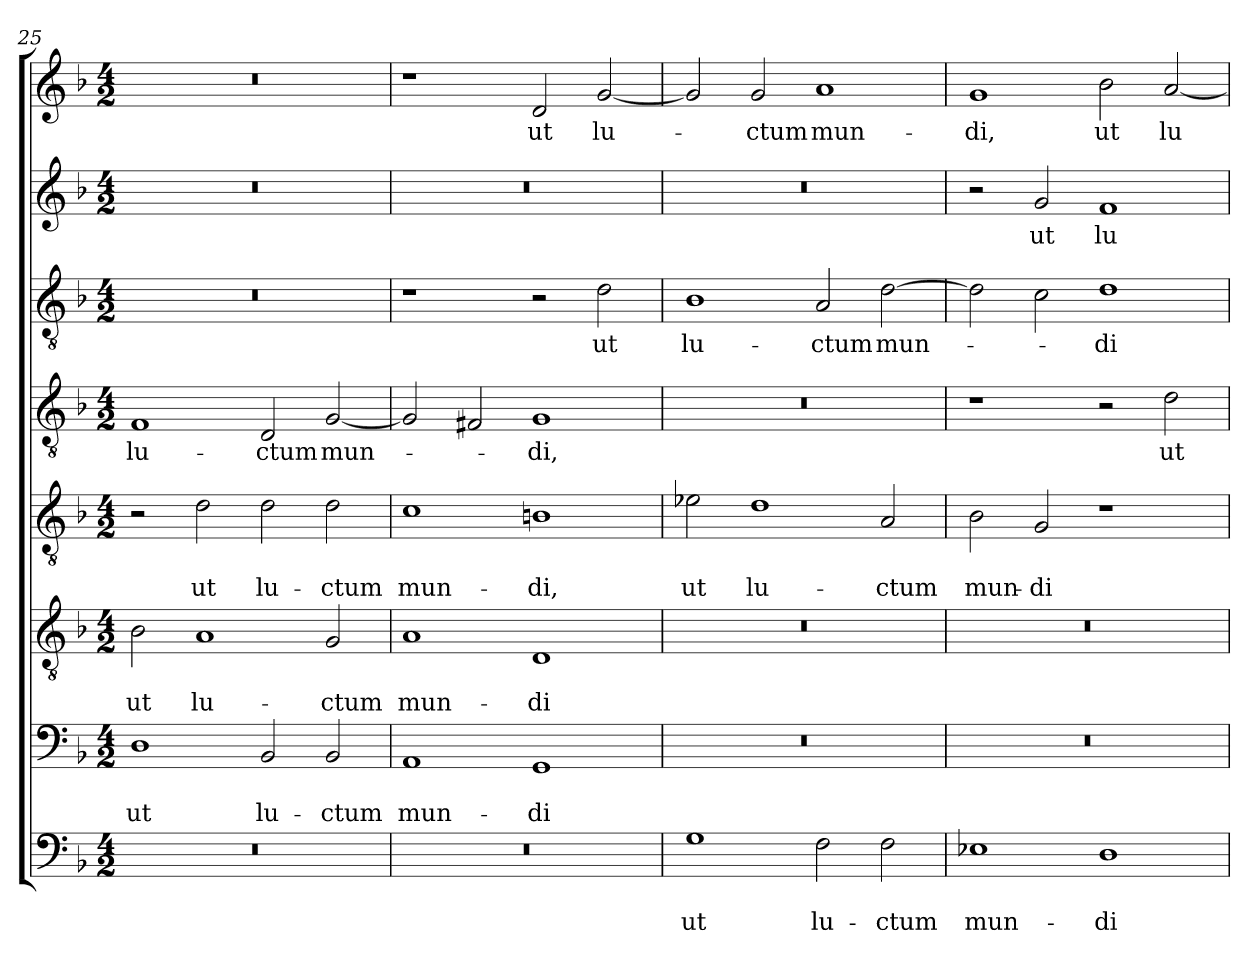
**kern	**text	**text	**kern	**text	**text	**kern	**text	**text	**kern	**text	**text	**kern	**text	**kern	**text	**kern	**text	**kern	**text
*part8	*part8	*part8	*part7	*part7	*part7	*part6	*part6	*part6	*part5	*part5	*part5	*part4	*part4	*part3	*part3	*part2	*part2	*part1	*part1
*staff8	*staff8	*staff8	*staff7	*staff7	*staff7	*staff6	*staff6	*staff6	*staff5	*staff5	*staff5	*staff4	*staff4	*staff3	*staff3	*staff2	*staff2	*staff1	*staff1
*clefF4	*	*	*clefF4	*	*	*clefGv2	*	*	*clefGv2	*	*	*clefGv2	*	*clefGv2	*	*clefG2	*	*clefG2	*
*k[b-]	*	*	*k[b-]	*	*	*k[b-]	*	*	*k[b-]	*	*	*k[b-]	*	*k[b-]	*	*k[b-]	*	*k[b-]	*
*F:	*	*	*F:	*	*	*F:	*	*	*F:	*	*	*F:	*	*F:	*	*F:	*	*F:	*
*M4/2	*	*	*M4/2	*	*	*M4/2	*	*	*M4/2	*	*	*M4/2	*	*M4/2	*	*M4/2	*	*M4/2	*
=25	=25	=25	=25	=25	=25	=25	=25	=25	=25	=25	=25	=25	=25	=25	=25	=25	=25	=25	=25
!	!	!	!	!	!LO:LY:b	!	!	!LO:LY:b	!	!	!	!	!LO:LY:b	!	!	!	!	!	!
0r	.	.	1D	.	ut	2B-\	.	ut	2r	.	.	1F	lu-	0r	.	0r	.	0r	.
!	!	!	!	!	!	!	!	!LO:LY:b	!	!	!LO:LY:b	!	!	!	!	!	!	!	!
.	.	.	.	.	.	1A	.	lu-	2d\	.	ut	.	.	.	.	.	.	.	.
!	!	!	!	!	!LO:LY:b	!	!	!	!	!	!LO:LY:b	!	!LO:LY:b	!	!	!	!	!	!
.	.	.	2BB-/	.	lu-	.	.	.	2d\	.	lu-	2D/	-ctum	.	.	.	.	.	.
!	!	!	!	!	!LO:LY:b	!	!	!LO:LY:b	!	!	!LO:LY:b	!	!LO:LY:b	!	!	!	!	!	!
.	.	.	2BB-/	.	-ctum	2G/	.	-ctum	2d\	.	-ctum	[2G/	mun-	.	.	.	.	.	.
=26	=26	=26	=26	=26	=26	=26	=26	=26	=26	=26	=26	=26	=26	=26	=26	=26	=26	=26	=26
!	!	!	!	!	!LO:LY:b	!	!	!LO:LY:b	!	!	!LO:LY:b	!	!	!	!	!	!	!	!
0r	.	.	1AA	.	mun-	1A	.	mun-	1c	.	mun-	2G/]	.	1r	.	0r	.	1r	.
.	.	.	.	.	.	.	.	.	.	.	.	2F#X/	.	.	.	.	.	.	.
!	!	!	!	!	!LO:LY:b	!	!	!LO:LY:b	!	!	!LO:LY:b	!	!LO:LY:b	!	!	!	!	!	!LO:LY:b
.	.	.	1GG	.	-di	1D	.	-di	1Bn	.	-di,	1G	-di,	2r	.	.	.	2d/	ut
!	!	!	!	!	!	!	!	!	!	!	!	!	!	!	!LO:LY:b	!	!	!	!LO:LY:b
.	.	.	.	.	.	.	.	.	.	.	.	.	.	2d\	ut	.	.	[2g/	lu-
=27	=27	=27	=27	=27	=27	=27	=27	=27	=27	=27	=27	=27	=27	=27	=27	=27	=27	=27	=27
!	!	!LO:LY:b	!	!	!	!	!	!	!	!	!LO:LY:b	!	!	!	!LO:LY:b	!	!	!	!
1G	.	ut	0r	.	.	0r	.	.	2e-X\	.	ut	0r	.	1B-	lu-	0r	.	2g/]	.
!	!	!	!	!	!	!	!	!	!	!	!LO:LY:b	!	!	!	!	!	!	!	!LO:LY:b
.	.	.	.	.	.	.	.	.	1d	.	lu-	.	.	.	.	.	.	2g/	-ctum
!	!	!LO:LY:b	!	!	!	!	!	!	!	!	!	!	!	!	!LO:LY:b	!	!	!	!LO:LY:b
2F\	.	lu-	.	.	.	.	.	.	.	.	.	.	.	2A/	-ctum	.	.	1a	mun-
!	!	!LO:LY:b	!	!	!	!	!	!	!	!	!LO:LY:b	!	!	!	!LO:LY:b	!	!	!	!
2F\	.	-ctum	.	.	.	.	.	.	2A/	.	-ctum	.	.	[2d\	mun-	.	.	.	.
!!LO:LB:g=z
=28	=28	=28	=28	=28	=28	=28	=28	=28	=28	=28	=28	=28	=28	=28	=28	=28	=28	=28	=28
!	!	!LO:LY:b	!	!	!	!	!	!	!	!	!LO:LY:b	!	!	!	!	!	!	!	!LO:LY:b
1E-X	.	mun-	0r	.	.	0r	.	.	2B-\	.	mun-	1r	.	2d\]	.	2r	.	1g	-di,
!	!	!	!	!	!	!	!	!	!	!	!LO:LY:b	!	!	!	!	!	!LO:LY:b	!	!
.	.	.	.	.	.	.	.	.	2G/	.	-di	.	.	2c\	.	2g/	ut	.	.
!	!	!LO:LY:b	!	!	!	!	!	!	!	!	!	!	!	!	!LO:LY:b	!	!LO:LY:b	!	!LO:LY:b
1D	.	-di	.	.	.	.	.	.	1r	.	.	2r	.	1d	-di	1f	lu-	2b-\	ut
!	!	!	!	!	!	!	!	!	!	!	!	!	!LO:LY:b	!	!	!	!	!	!LO:LY:b
.	.	.	.	.	.	.	.	.	.	.	.	2d\	ut	.	.	.	.	[2a/	lu-
=	=	=	=	=	=	=	=	=	=	=	=	=	=	=	=	=	=	=	=
*-	*-	*-	*-	*-	*-	*-	*-	*-	*-	*-	*-	*-	*-	*-	*-	*-	*-	*-	*-
